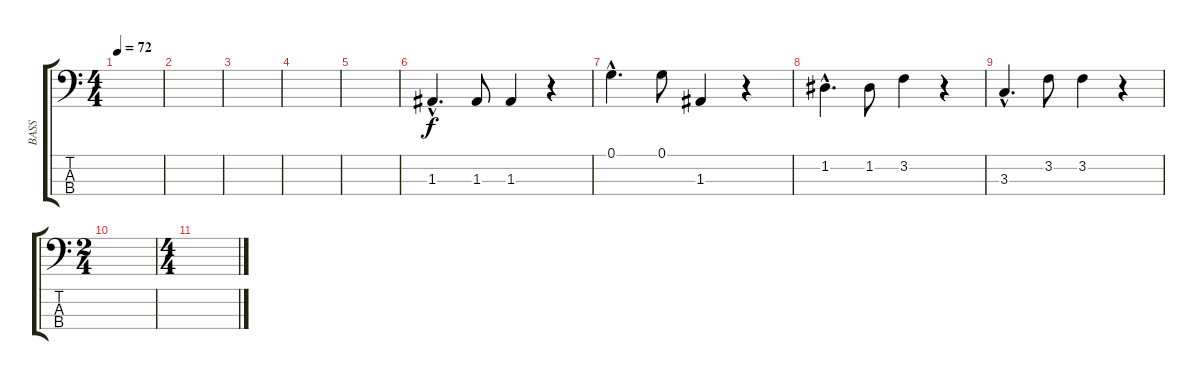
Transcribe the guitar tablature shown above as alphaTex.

\track ("BASS" "BASS") {instrument electricbassfinger}
\staff {score tabs}
\tuning (G2 D2 A1 E1) {hide}
\ts (4 4)
\tempo 72
\clef f4
\ks c
|
|
|
|
|
1.3{hac}.4{d} 1.3.8 1.3.4 r.4 |
0.1{hac}.4{d} 0.1.8 1.3.4 r.4 |
1.2{hac}.4{d} 1.2.8 3.2.4 r.4 |
3.3{hac}.4{d} 3.2.8 3.2.4 r.4 |
\ts (2 4)
|
\ts (4 4)
